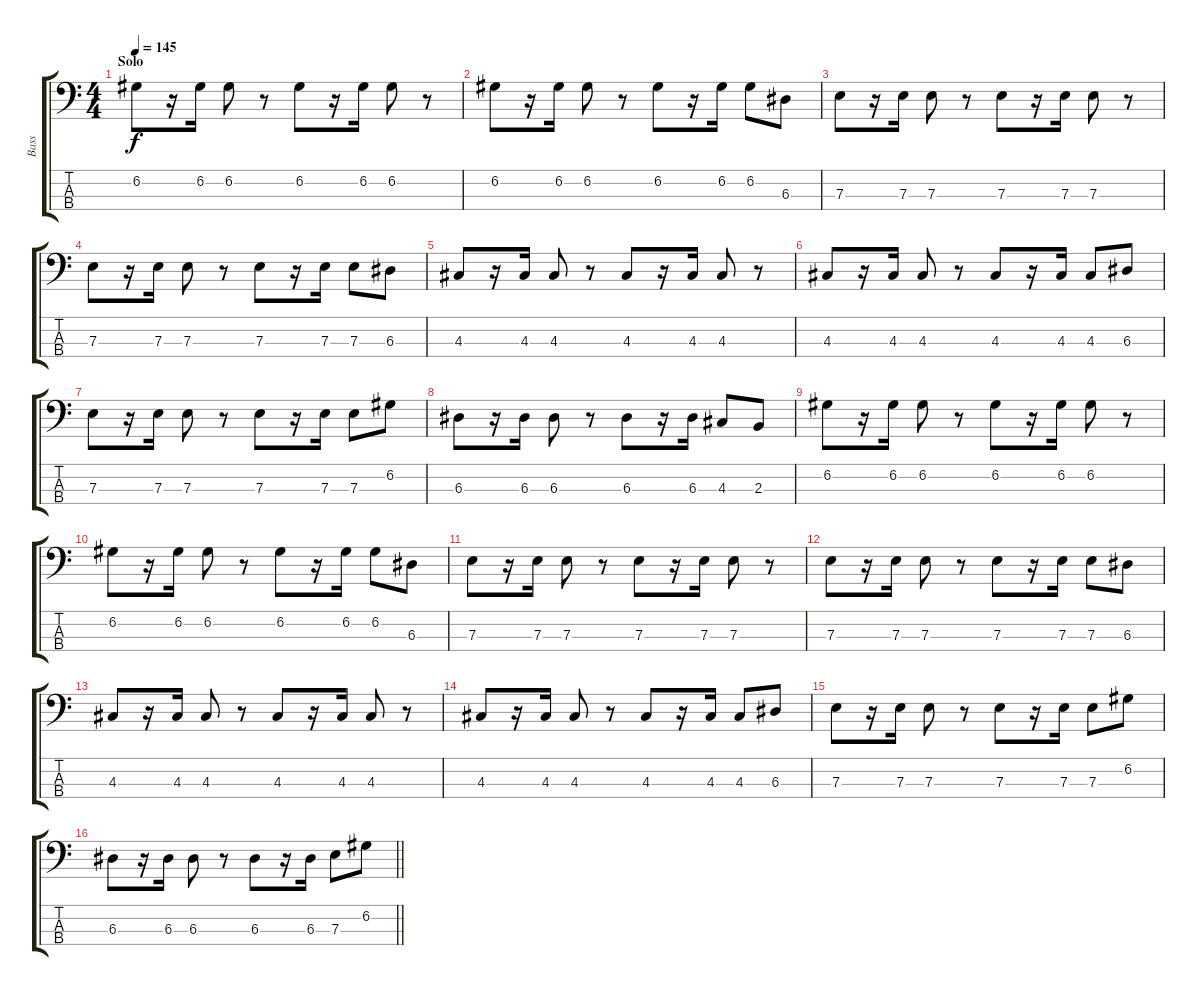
\track ("Bass" "Bass") {instrument electricbassfinger}
\staff {score tabs}
\tuning (G2 D2 A1 E1) {hide}
\ts (4 4)
\section ("" "Solo")
\tempo 145
\clef f4
\ks c
6.2.8{dy f} r.16 6.2.16 6.2.8 r.8 6.2.8 r.16 6.2.16 6.2.8 r.8 |
6.2.8 r.16 6.2.16 6.2.8 r.8 6.2.8 r.16 6.2.16 6.2.8 6.3.8 |
7.3.8 r.16 7.3.16 7.3.8 r.8 7.3.8 r.16 7.3.16 7.3.8 r.8 |
7.3.8 r.16 7.3.16 7.3.8 r.8 7.3.8 r.16 7.3.16 7.3.8 6.3.8 |
4.3.8 r.16 4.3.16 4.3.8 r.8 4.3.8 r.16 4.3.16 4.3.8 r.8 |
4.3.8 r.16 4.3.16 4.3.8 r.8 4.3.8 r.16 4.3.16 4.3.8 6.3.8 |
7.3.8 r.16 7.3.16 7.3.8 r.8 7.3.8 r.16 7.3.16 7.3.8 6.2.8 |
6.3.8 r.16 6.3.16 6.3.8 r.8 6.3.8 r.16 6.3.16 4.3.8 2.3.8 |
6.2.8 r.16 6.2.16 6.2.8 r.8 6.2.8 r.16 6.2.16 6.2.8 r.8 |
6.2.8 r.16 6.2.16 6.2.8 r.8 6.2.8 r.16 6.2.16 6.2.8 6.3.8 |
7.3.8 r.16 7.3.16 7.3.8 r.8 7.3.8 r.16 7.3.16 7.3.8 r.8 |
7.3.8 r.16 7.3.16 7.3.8 r.8 7.3.8 r.16 7.3.16 7.3.8 6.3.8 |
4.3.8 r.16 4.3.16 4.3.8 r.8 4.3.8 r.16 4.3.16 4.3.8 r.8 |
4.3.8 r.16 4.3.16 4.3.8 r.8 4.3.8 r.16 4.3.16 4.3.8 6.3.8 |
7.3.8 r.16 7.3.16 7.3.8 r.8 7.3.8 r.16 7.3.16 7.3.8 6.2.8 |
\barLineRight lightlight
6.3.8 r.16 6.3.16 6.3.8 r.8 6.3.8 r.16 6.3.16 7.3.8 6.2.8
